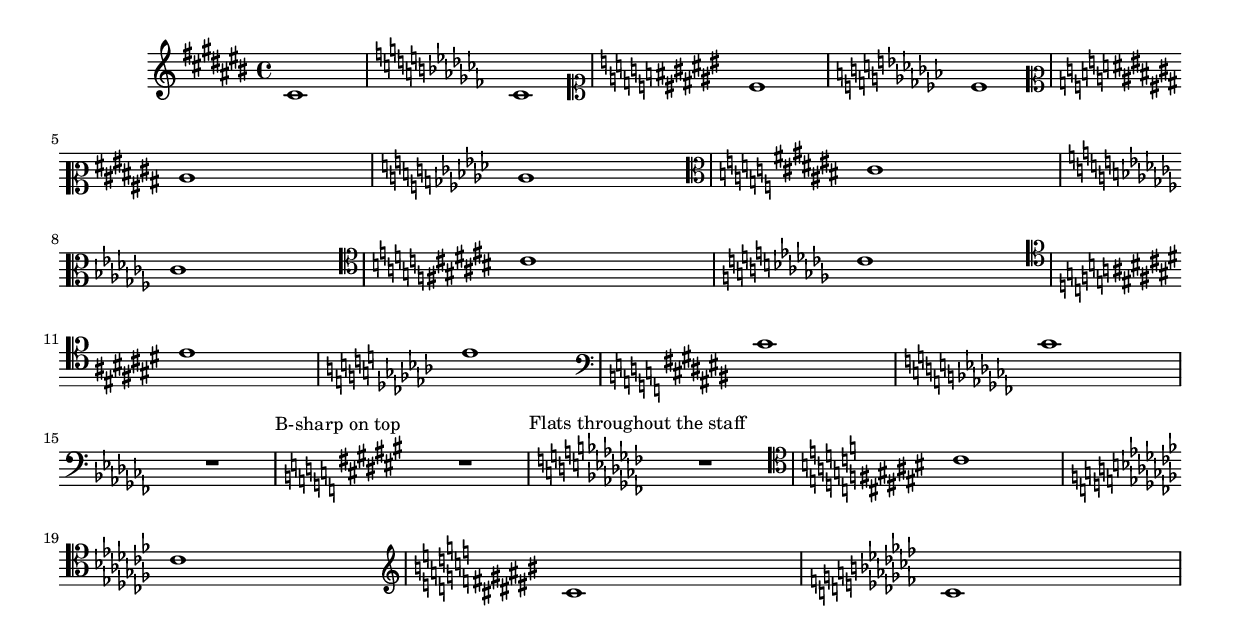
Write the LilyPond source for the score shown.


\version "2.19.21"
\header { texidoc = "Each clef has its own accidental placing
rules, which can be adjusted using @code{sharp-positions}
and @code{flat-positions}." }

#(set-global-staff-size 16)


\relative {

				% \clef french % same as octaviated bass
  \clef violin
  \key cis \major cis'1  \key ces \major ces
  \clef soprano
  \key cis \major cis \key ces \major ces \break
  \clef mezzosoprano
  \key cis \major cis \key ces \major ces
  \clef alto
  \key cis \major cis \break \key ces \major ces 
  \clef tenor
  \key cis \major cis \key ces \major ces \break
  \clef baritone
  \key cis \major cis \key ces \major ces
  \clef bass
  \key cis \major cis \key ces \major  ces
  \break R1
  \override Score.RehearsalMark.self-alignment-X = #LEFT
  \override Score.RehearsalMark.font-size = #0
  \mark "B-sharp on top"
  \override Staff.KeySignature.sharp-positions = #'(6 0 1 2 3 4 5)
  \override Staff.KeyCancellation.sharp-positions = #'(6 0 1 2 3 4 5)
  \key cis \major R
  \mark "Flats throughout the staff"
  \override Staff.KeySignature.flat-positions = #'((-5 . 5))
  \override Staff.KeyCancellation.flat-positions = #'((-5 . 5))
  \key ces \major R
  \clef tenor
  \key cis \major cis \break \key ces \major ces
  \clef treble
  \key cis \major cis \key ces \major ces
}

